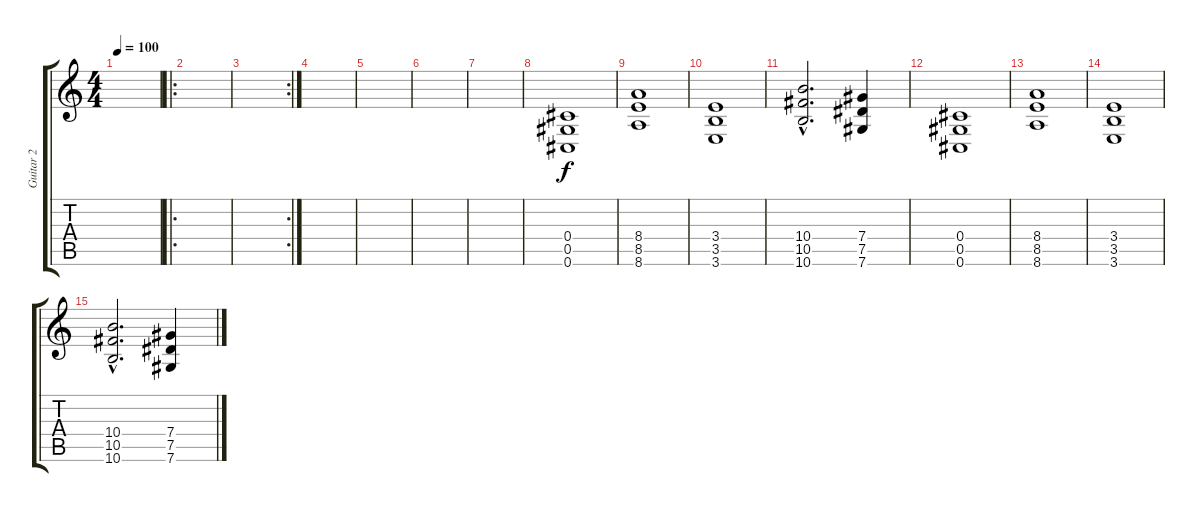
\track ("Guitar 2" "Guitar 2") {instrument distortionguitar}
\staff {score tabs}
\tuning (E4 B3 G3 Db3 Ab2 Db2) {hide}
\ts (4 4)
\tempo 100
\clef g2
\ks c
|
\ro
|
\rc 2
|
|
|
|
|
(0.4 0.5 0.6).1 |
(8.4 8.5 8.6).1 |
(3.4 3.5 3.6).1 |
(10.4{hac} 10.5{hac} 10.6{hac}).2{d} (7.4 7.5 7.6).4 |
(0.4 0.5 0.6).1 |
(8.4 8.5 8.6).1 |
(3.4 3.5 3.6).1 |
(10.4{hac} 10.5{hac} 10.6{hac}).2{d} (7.4 7.5 7.6).4
